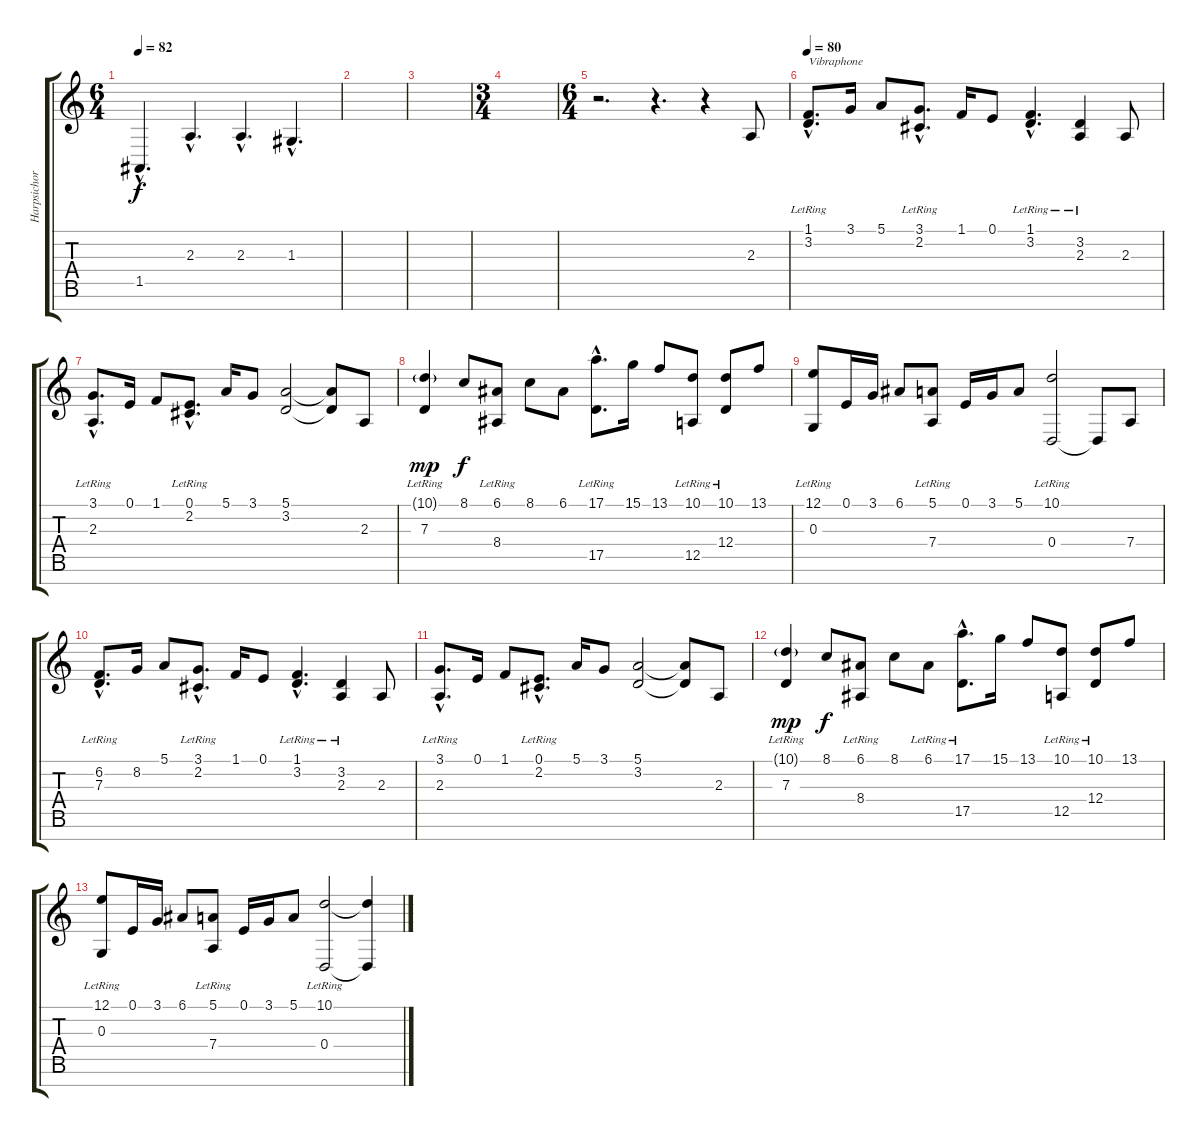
\track ("Harpsichord" "Harpsichor") {instrument harpsichord}
\staff {score tabs}
\tuning (E4 B3 G3 D3 A2 E2 B1) {hide}
\ts (6 4)
\tempo 82
\clef g2
\ks c
1.5{hac}.4{d dy f} 2.3{hac}.4{d} 2.3{hac}.4{d} 1.3{hac}.4{d} |
|
|
\ts (3 4)
|
\ts (6 4)
r.2{d} r.4{d} r.4 2.3.8{instrument vibraphone} |
\tempo 80
(1.1{hac lr} 3.2{hac lr}).8{d txt "Vibraphone" volume 16 instrument vibraphone} 3.1.16 5.1.8 (3.1{hac lr} 2.2{hac lr}).8{d} 1.1.16 0.1.8 (1.1{hac lr} 3.2{hac lr}).4{d} (3.2{lr} 2.3{lr}).4 2.3.8 |
(3.1{hac lr} 2.3{hac lr}).8{d} 0.1.16 1.1.8 (0.1{hac lr} 2.2{hac lr}).8{d} 5.1.16 3.1.8 (5.1 3.2).2 (5.1{t} 3.2{t}).8 2.3.8 |
(10.1{g lr} 7.3{lr}).4{dy mp} 8.1.8{dy f} (6.1{lr} 8.4{lr}).8 8.1.8 6.1.8 (17.1{hac lr} 17.5{hac lr}).8{d} 15.1.16 13.1.8 (10.1{lr} 12.5{lr}).8 (10.1{lr} 12.4{lr}).8 13.1.8 |
(12.1{lr} 0.3{lr}).8 0.1.16 3.1.16 6.1.8 (5.1{lr} 7.4{lr}).8 0.1.16 3.1.16 5.1.8 (10.1 0.4{lr}).2 0.4{t}.8 7.4.8 |
(6.2{hac lr} 7.3{hac lr}).8{d} 8.2.16 5.1.8 (3.1{hac lr} 2.2{hac lr}).8{d} 1.1.16 0.1.8 (1.1{hac lr} 3.2{hac lr}).4{d} (3.2{lr} 2.3{lr}).4 2.3.8 |
(3.1{hac lr} 2.3{hac lr}).8{d} 0.1.16 1.1.8 (0.1{hac lr} 2.2{hac lr}).8{d} 5.1.16 3.1.8 (5.1 3.2).2 (5.1{t} 3.2{t}).8 2.3.8 |
(10.1{g lr} 7.3{lr}).4{dy mp} 8.1.8{dy f} (6.1{lr} 8.4{lr}).8 8.1.8 6.1{lr}.8 (17.1{hac lr} 17.5{hac lr}).8{d} 15.1.16 13.1.8 (10.1{lr} 12.5{lr}).8 (10.1{lr} 12.4{lr}).8 13.1.8 |
(12.1{lr} 0.3{lr}).8 0.1.16 3.1.16 6.1.8 (5.1{lr} 7.4{lr}).8 0.1.16 3.1.16 5.1.8 (10.1{lr} 0.4{lr}).2 (10.1{t} 0.4{t}).4
